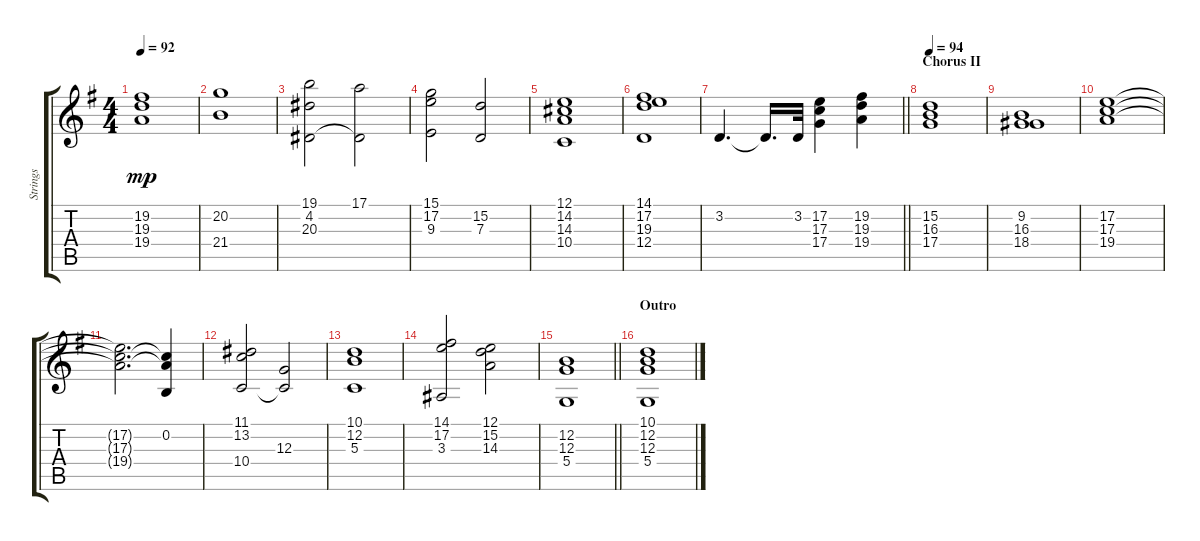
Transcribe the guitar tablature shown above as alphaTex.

\track ("Strings" "Strings") {instrument synthstrings1}
\staff {score tabs}
\tuning (E4 B3 G3 D3 A2 E2) {hide}
\ts (4 4)
\tempo 92
\clef g2
\ks g
(19.2 19.3 19.4).1{dy mp} |
(20.2 21.4).1 |
(19.1 4.2 20.3).2 (17.1 4.2{t}).2 |
(15.1 17.2 9.3).2 (15.2 7.3).2 |
(12.1 14.2 14.3 10.4).1 |
(14.1 17.2 19.3 12.4).1 |
\barLineRight lightlight
3.2.4{d} 3.2{t}.16{d} 3.2.32 (17.2 17.3 17.4).4 (19.2 19.3 19.4).4 |
\section ("" "Chorus II")
\tempo 94
(15.2 16.3 17.4).1 |
(9.2 16.3 18.4).1 |
(17.2 17.3 19.4).1 |
(17.2{t} 17.3{t} 19.4{t}).2{d} (0.2 17.3{t} 19.4{t}).4 |
(11.1 13.2 10.4).2 (12.3 10.4{t}).2 |
(10.1 12.2 5.3).1 |
(14.1 17.2 3.3).2 (12.1 15.2 14.3).2 |
\barLineRight lightlight
(12.2 12.3 5.4).1 |
\section ("" "Outro")
(10.1 12.2 12.3 5.4).1
